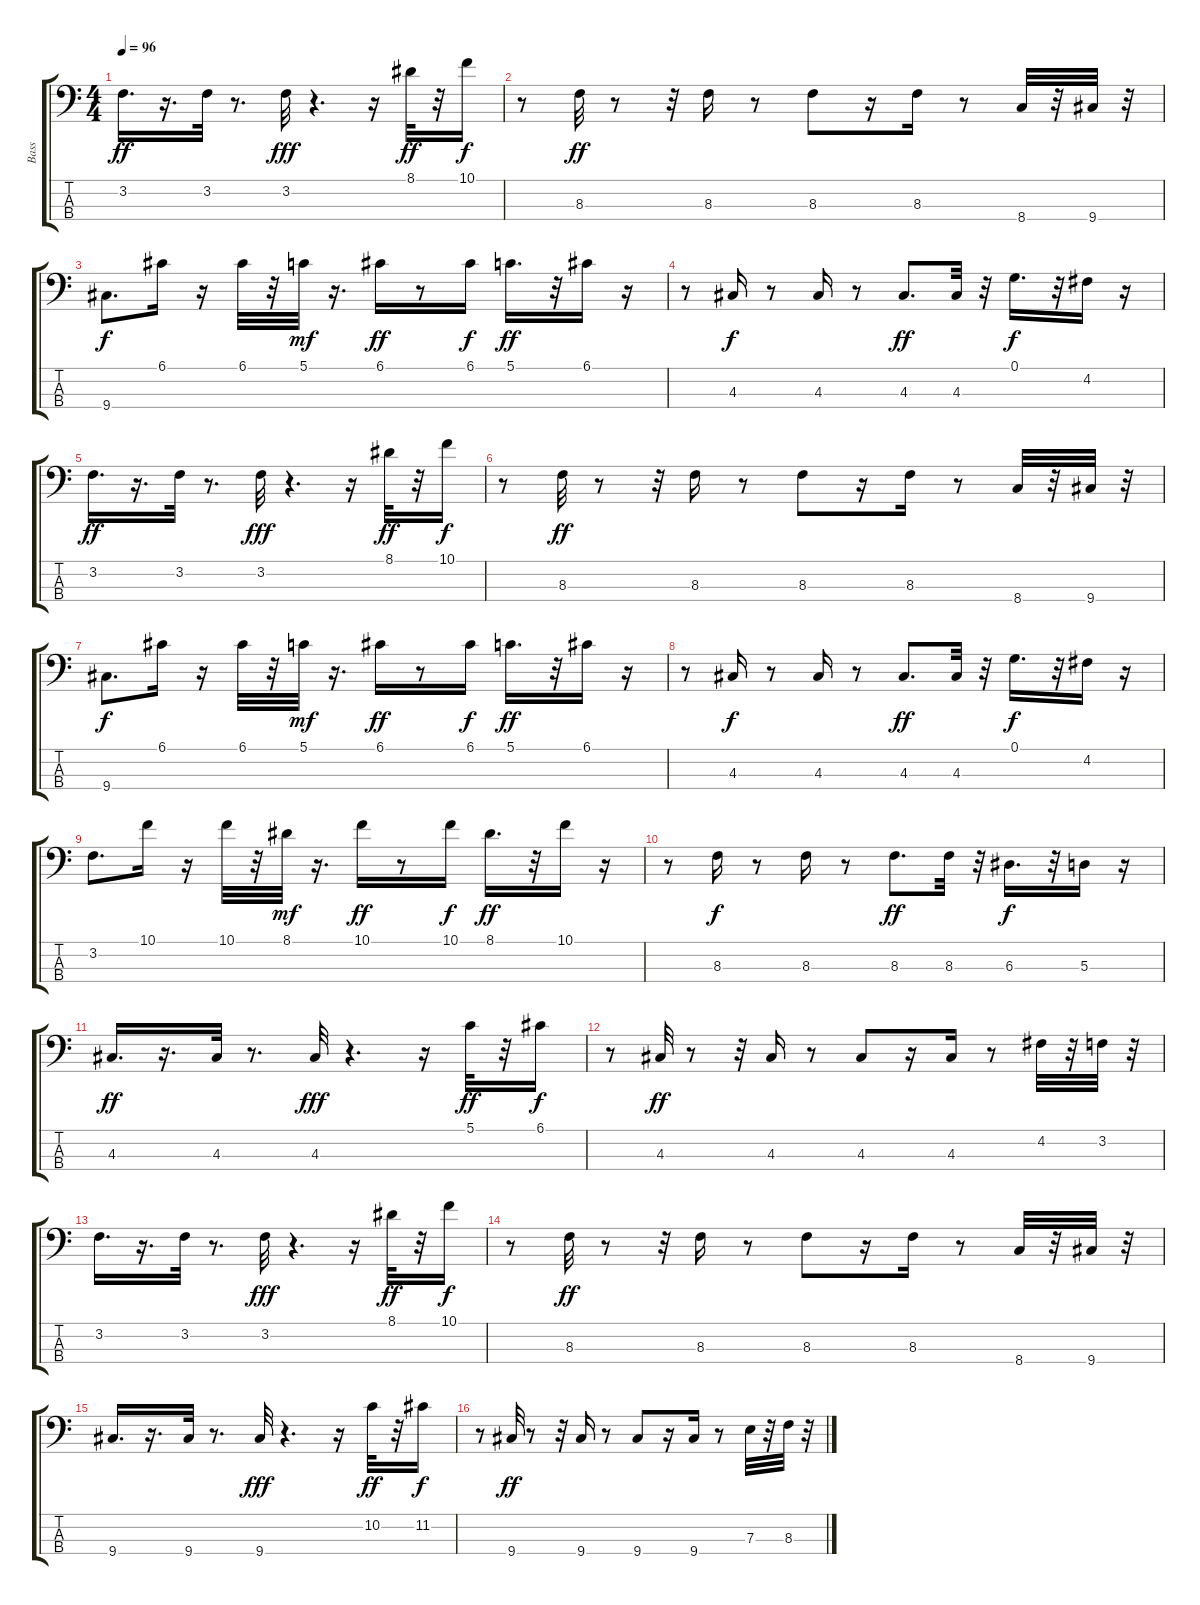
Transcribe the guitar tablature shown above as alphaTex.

\track ("Bass" "Bass") {instrument acousticbass}
\staff {score tabs}
\tuning (G2 D2 A1 E1) {hide}
\ts (4 4)
\tempo 96
\clef f4
\ks c
3.2.16{d dy ff} r.16{d} 3.2.32 r.8{d} 3.2.32{dy fff} r.4{d} r.16 8.1.32{dy ff} r.32 10.1.16{dy f} |
r.8 8.3.32{dy ff} r.8 r.32 8.3.16 r.8 8.3.8 r.16 8.3.16 r.8 8.4.32 r.32 9.4.32 r.32 |
9.4.8{d dy f} 6.1.16 r.16 6.1.32 r.32 5.1.32{dy mf} r.16{d} 6.1.16{dy ff} r.8 6.1.16{dy f} 5.1.16{d dy ff} r.32 6.1.16 r.16 |
r.8 4.3.16{dy f} r.8 4.3.16 r.8 4.3.8{d dy ff} 4.3.32 r.32 0.1.16{d dy f} r.32 4.2.16 r.16 |
3.2.16{d dy ff} r.16{d} 3.2.32 r.8{d} 3.2.32{dy fff} r.4{d} r.16 8.1.32{dy ff} r.32 10.1.16{dy f} |
r.8 8.3.32{dy ff} r.8 r.32 8.3.16 r.8 8.3.8 r.16 8.3.16 r.8 8.4.32 r.32 9.4.32 r.32 |
9.4.8{d dy f} 6.1.16 r.16 6.1.32 r.32 5.1.32{dy mf} r.16{d} 6.1.16{dy ff} r.8 6.1.16{dy f} 5.1.16{d dy ff} r.32 6.1.16 r.16 |
r.8 4.3.16{dy f} r.8 4.3.16 r.8 4.3.8{d dy ff} 4.3.32 r.32 0.1.16{d dy f} r.32 4.2.16 r.16 |
3.2.8{d} 10.1.16 r.16 10.1.32 r.32 8.1.32{dy mf} r.16{d} 10.1.16{dy ff} r.8 10.1.16{dy f} 8.1.16{d dy ff} r.32 10.1.16 r.16 |
r.8 8.3.16{dy f} r.8 8.3.16 r.8 8.3.8{d dy ff} 8.3.32 r.32 6.3.16{d dy f} r.32 5.3.16 r.16 |
4.3.16{d dy ff} r.16{d} 4.3.32 r.8{d} 4.3.32{dy fff} r.4{d} r.16 5.1.32{dy ff} r.32 6.1.16{dy f} |
r.8 4.3.32{dy ff} r.8 r.32 4.3.16 r.8 4.3.8 r.16 4.3.16 r.8 4.2.32 r.32 3.2.32 r.32 |
3.2.16{d} r.16{d} 3.2.32 r.8{d} 3.2.32{dy fff} r.4{d} r.16 8.1.32{dy ff} r.32 10.1.16{dy f} |
r.8 8.3.32{dy ff} r.8 r.32 8.3.16 r.8 8.3.8 r.16 8.3.16 r.8 8.4.32 r.32 9.4.32 r.32 |
9.4.16{d} r.16{d} 9.4.32 r.8{d} 9.4.32{dy fff} r.4{d} r.16 10.2.32{dy ff} r.32 11.2.16{dy f} |
r.8 9.4.32{dy ff} r.8 r.32 9.4.16 r.8 9.4.8 r.16 9.4.16 r.8 7.3.32 r.32 8.3.32 r.32
